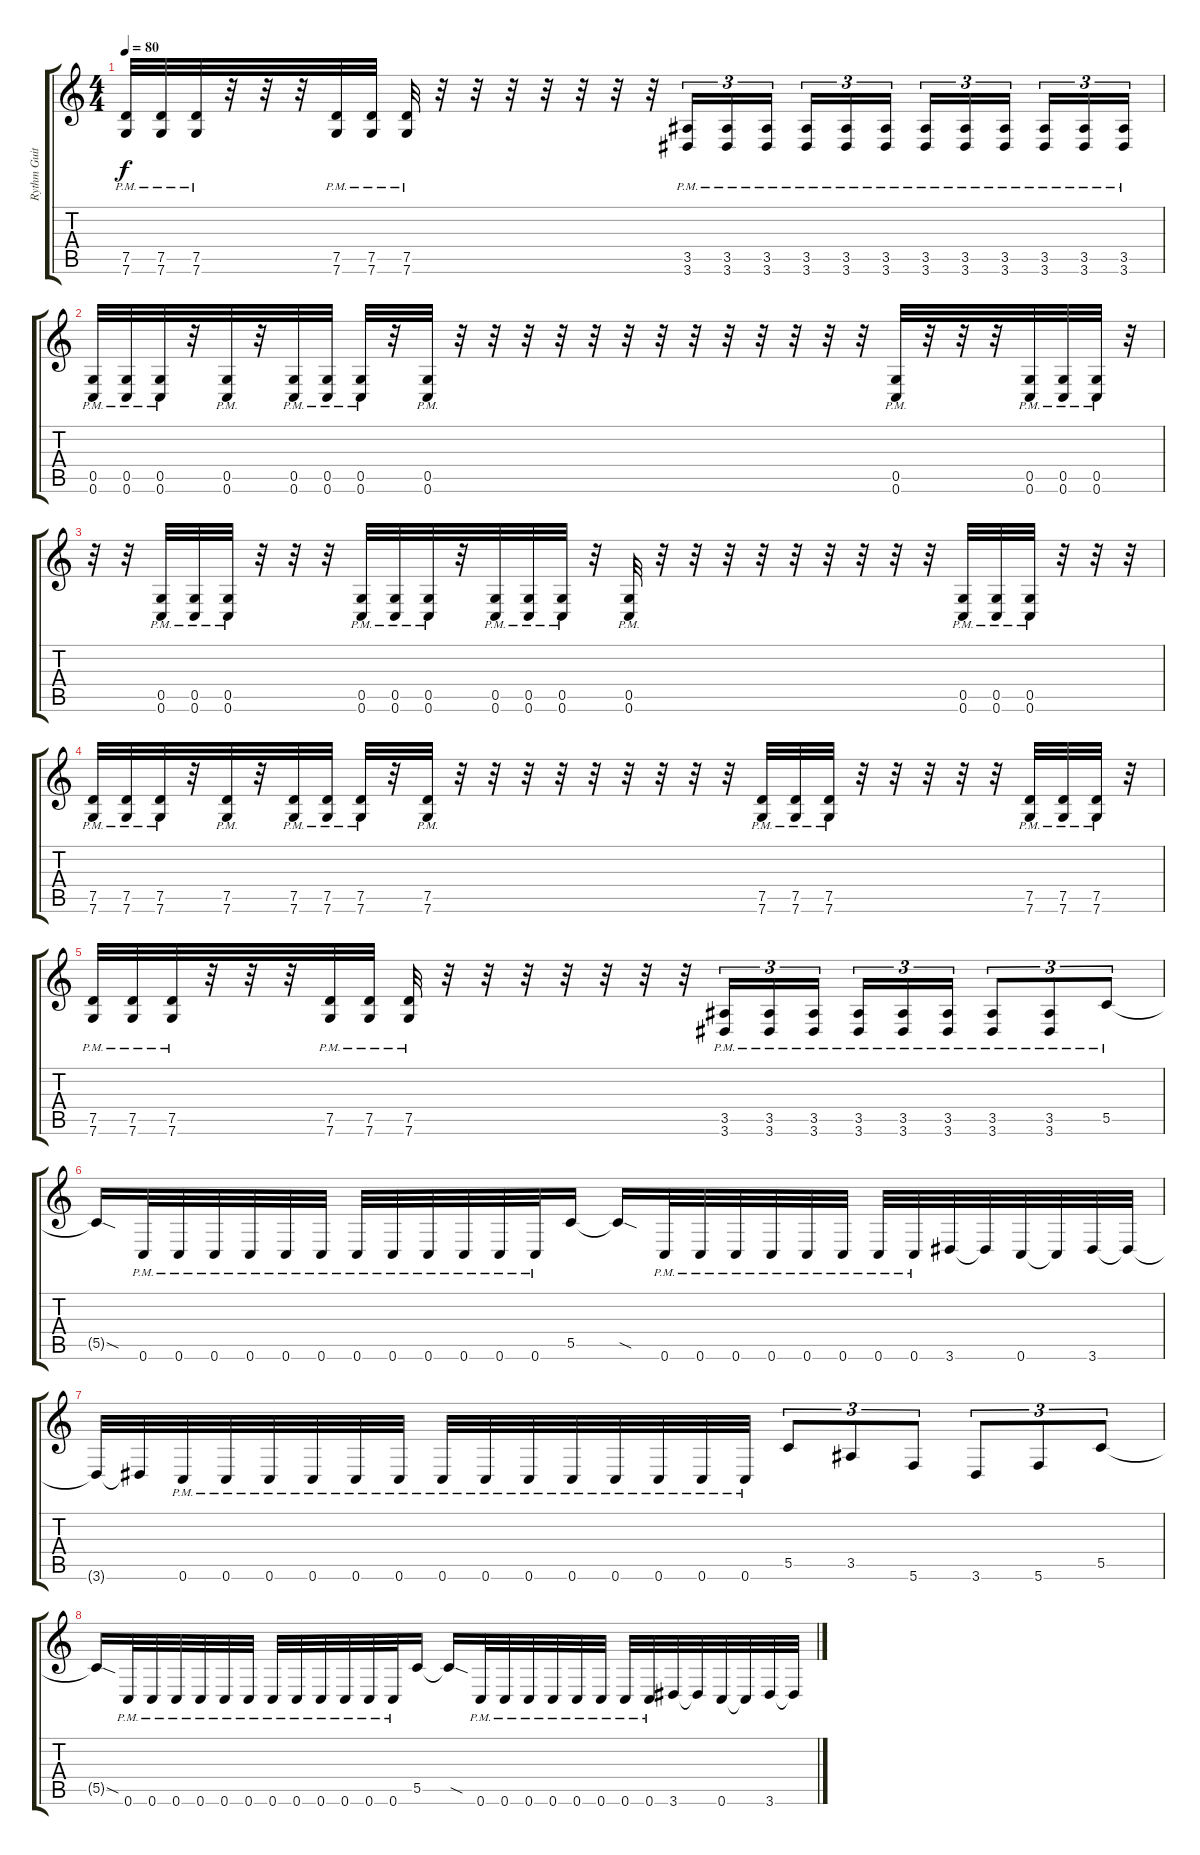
\track ("Rythm Guitar (Mätze)" "Rythm Guit") {instrument distortionguitar}
\staff {score tabs}
\tuning (D4 A3 F3 C3 G2 C2) {hide}
\ts (4 4)
\tempo 80
\clef g2
\ks c
(7.5{pm} 7.6{pm}).32{dy f} (7.5{pm} 7.6{pm}).32 (7.5{pm} 7.6{pm}).32 r.32 r.32 r.32 (7.5{pm} 7.6{pm}).32 (7.5{pm} 7.6{pm}).32 (7.5{pm} 7.6{pm}).32 r.32 r.32 r.32 r.32 r.32 r.32 r.32 (3.5{pm} 3.6{pm}).16{tu (3 2)} (3.5{pm} 3.6{pm}).16{tu (3 2)} (3.5{pm} 3.6{pm}).16{tu (3 2) beam splitsecondary} (3.5{pm} 3.6{pm}).16{tu (3 2)} (3.5{pm} 3.6{pm}).16{tu (3 2)} (3.5{pm} 3.6{pm}).16{tu (3 2)} (3.5{pm} 3.6{pm}).16{tu (3 2)} (3.5{pm} 3.6{pm}).16{tu (3 2)} (3.5{pm} 3.6{pm}).16{tu (3 2) beam splitsecondary} (3.5{pm} 3.6{pm}).16{tu (3 2)} (3.5{pm} 3.6{pm}).16{tu (3 2)} (3.5{pm} 3.6{pm}).16{tu (3 2)} |
(0.5{pm} 0.6{pm}).32 (0.5{pm} 0.6{pm}).32 (0.5{pm} 0.6{pm}).32 r.32 (0.5{pm} 0.6{pm}).32 r.32 (0.5{pm} 0.6{pm}).32 (0.5{pm} 0.6{pm}).32 (0.5{pm} 0.6{pm}).32 r.32 (0.5{pm} 0.6{pm}).32 r.32 r.32 r.32 r.32 r.32 r.32 r.32 r.32 r.32 r.32 r.32 r.32 r.32 (0.5{pm} 0.6{pm}).32 r.32 r.32 r.32 (0.5{pm} 0.6{pm}).32 (0.5{pm} 0.6{pm}).32 (0.5{pm} 0.6{pm}).32 r.32 |
r.32 r.32 (0.5{pm} 0.6{pm}).32 (0.5{pm} 0.6{pm}).32 (0.5{pm} 0.6{pm}).32 r.32 r.32 r.32 (0.5{pm} 0.6{pm}).32 (0.5{pm} 0.6{pm}).32 (0.5{pm} 0.6{pm}).32 r.32 (0.5{pm} 0.6{pm}).32 (0.5{pm} 0.6{pm}).32 (0.5{pm} 0.6{pm}).32 r.32 (0.5{pm} 0.6{pm}).32 r.32 r.32 r.32 r.32 r.32 r.32 r.32 r.32 r.32 (0.5{pm} 0.6{pm}).32 (0.5{pm} 0.6{pm}).32 (0.5{pm} 0.6{pm}).32 r.32 r.32 r.32 |
(7.5{pm} 7.6{pm}).32 (7.5{pm} 7.6{pm}).32 (7.5{pm} 7.6{pm}).32 r.32 (7.5{pm} 7.6{pm}).32 r.32 (7.5{pm} 7.6{pm}).32 (7.5{pm} 7.6{pm}).32 (7.5{pm} 7.6{pm}).32 r.32 (7.5{pm} 7.6{pm}).32 r.32 r.32 r.32 r.32 r.32 r.32 r.32 r.32 r.32 (7.5{pm} 7.6{pm}).32 (7.5{pm} 7.6{pm}).32 (7.5{pm} 7.6{pm}).32 r.32 r.32 r.32 r.32 r.32 (7.5{pm} 7.6{pm}).32 (7.5{pm} 7.6{pm}).32 (7.5{pm} 7.6{pm}).32 r.32 |
(7.5{pm} 7.6{pm}).32 (7.5{pm} 7.6{pm}).32 (7.5{pm} 7.6{pm}).32 r.32 r.32 r.32 (7.5{pm} 7.6{pm}).32 (7.5{pm} 7.6{pm}).32 (7.5{pm} 7.6{pm}).32 r.32 r.32 r.32 r.32 r.32 r.32 r.32 (3.5{pm} 3.6{pm}).16{tu (3 2)} (3.5{pm} 3.6{pm}).16{tu (3 2)} (3.5{pm} 3.6{pm}).16{tu (3 2) beam splitsecondary} (3.5{pm} 3.6{pm}).16{tu (3 2)} (3.5{pm} 3.6{pm}).16{tu (3 2)} (3.5{pm} 3.6{pm}).16{tu (3 2)} (3.5{pm} 3.6{pm}).8{tu (3 2)} (3.5{pm} 3.6{pm}).8{tu (3 2)} 5.5{pm}.8{tu (3 2)} |
5.5{sod t}.16 0.6{pm}.32 0.6{pm}.32 0.6{pm}.32 0.6{pm}.32 0.6{pm}.32 0.6{pm}.32 0.6{pm}.32 0.6{pm}.32 0.6{pm}.32 0.6{pm}.32 0.6{pm}.32 0.6{pm}.32 5.5.16 5.5{sod t}.16 0.6{pm}.32 0.6{pm}.32 0.6{pm}.32 0.6{pm}.32 0.6{pm}.32 0.6{pm}.32 0.6{pm}.32 0.6{pm}.32 3.6.32 3.6{t}.32 0.6.32 0.6{t}.32 3.6.32 3.6{t}.32 |
3.6{t}.32 3.6{t}.32 0.6{pm}.32 0.6{pm}.32 0.6{pm}.32 0.6{pm}.32 0.6{pm}.32 0.6{pm}.32 0.6{pm}.32 0.6{pm}.32 0.6{pm}.32 0.6{pm}.32 0.6{pm}.32 0.6{pm}.32 0.6{pm}.32 0.6{pm}.32 5.5.8{tu (3 2)} 3.5.8{tu (3 2)} 5.6.8{tu (3 2)} 3.6.8{tu (3 2)} 5.6.8{tu (3 2)} 5.5.8{tu (3 2)} |
5.5{sod t}.16 0.6{pm}.32 0.6{pm}.32 0.6{pm}.32 0.6{pm}.32 0.6{pm}.32 0.6{pm}.32 0.6{pm}.32 0.6{pm}.32 0.6{pm}.32 0.6{pm}.32 0.6{pm}.32 0.6{pm}.32 5.5.16 5.5{sod t}.16 0.6{pm}.32 0.6{pm}.32 0.6{pm}.32 0.6{pm}.32 0.6{pm}.32 0.6{pm}.32 0.6{pm}.32 0.6{pm}.32 3.6.32 3.6{t}.32 0.6.32 0.6{t}.32 3.6.32 3.6{t}.32
